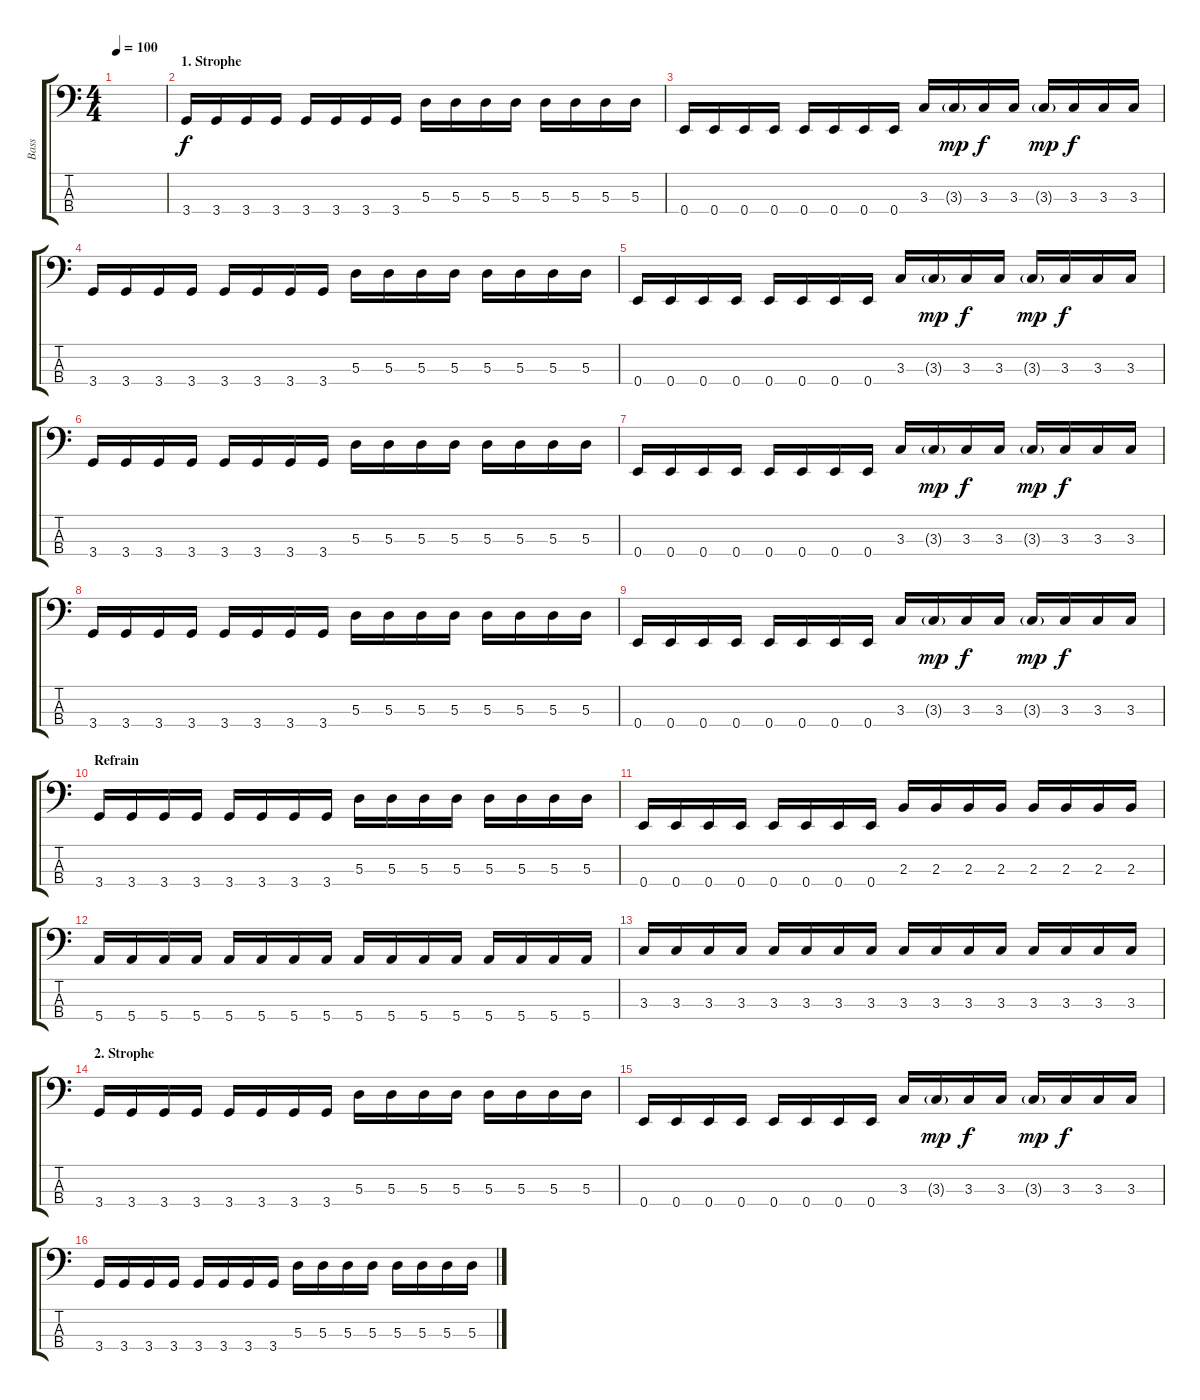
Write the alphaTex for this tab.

\track ("Bass" "Bass") {instrument electricbasspick}
\staff {score tabs}
\tuning (G2 D2 A1 E1) {hide}
\ts (4 4)
\tempo 100
\clef f4
\ks c
|
\section ("" "1. Strophe")
3.4.16 3.4.16 3.4.16 3.4.16 3.4.16 3.4.16 3.4.16 3.4.16 5.3.16 5.3.16 5.3.16 5.3.16 5.3.16 5.3.16 5.3.16 5.3.16 |
0.4.16 0.4.16 0.4.16 0.4.16 0.4.16 0.4.16 0.4.16 0.4.16 3.3.16 3.3{g}.16{dy mp} 3.3.16{dy f} 3.3.16 3.3{g}.16{dy mp} 3.3.16{dy f} 3.3.16 3.3.16 |
3.4.16 3.4.16 3.4.16 3.4.16 3.4.16 3.4.16 3.4.16 3.4.16 5.3.16 5.3.16 5.3.16 5.3.16 5.3.16 5.3.16 5.3.16 5.3.16 |
0.4.16 0.4.16 0.4.16 0.4.16 0.4.16 0.4.16 0.4.16 0.4.16 3.3.16 3.3{g}.16{dy mp} 3.3.16{dy f} 3.3.16 3.3{g}.16{dy mp} 3.3.16{dy f} 3.3.16 3.3.16 |
3.4.16 3.4.16 3.4.16 3.4.16 3.4.16 3.4.16 3.4.16 3.4.16 5.3.16 5.3.16 5.3.16 5.3.16 5.3.16 5.3.16 5.3.16 5.3.16 |
0.4.16 0.4.16 0.4.16 0.4.16 0.4.16 0.4.16 0.4.16 0.4.16 3.3.16 3.3{g}.16{dy mp} 3.3.16{dy f} 3.3.16 3.3{g}.16{dy mp} 3.3.16{dy f} 3.3.16 3.3.16 |
3.4.16 3.4.16 3.4.16 3.4.16 3.4.16 3.4.16 3.4.16 3.4.16 5.3.16 5.3.16 5.3.16 5.3.16 5.3.16 5.3.16 5.3.16 5.3.16 |
0.4.16 0.4.16 0.4.16 0.4.16 0.4.16 0.4.16 0.4.16 0.4.16 3.3.16 3.3{g}.16{dy mp} 3.3.16{dy f} 3.3.16 3.3{g}.16{dy mp} 3.3.16{dy f} 3.3.16 3.3.16 |
\section ("" "Refrain")
3.4.16 3.4.16 3.4.16 3.4.16 3.4.16 3.4.16 3.4.16 3.4.16 5.3.16 5.3.16 5.3.16 5.3.16 5.3.16 5.3.16 5.3.16 5.3.16 |
0.4.16 0.4.16 0.4.16 0.4.16 0.4.16 0.4.16 0.4.16 0.4.16 2.3.16 2.3.16 2.3.16 2.3.16 2.3.16 2.3.16 2.3.16 2.3.16 |
5.4.16 5.4.16 5.4.16 5.4.16 5.4.16 5.4.16 5.4.16 5.4.16 5.4.16 5.4.16 5.4.16 5.4.16 5.4.16 5.4.16 5.4.16 5.4.16 |
3.3.16 3.3.16 3.3.16 3.3.16 3.3.16 3.3.16 3.3.16 3.3.16 3.3.16 3.3.16 3.3.16 3.3.16 3.3.16 3.3.16 3.3.16 3.3.16 |
\section ("" "2. Strophe")
3.4.16 3.4.16 3.4.16 3.4.16 3.4.16 3.4.16 3.4.16 3.4.16 5.3.16 5.3.16 5.3.16 5.3.16 5.3.16 5.3.16 5.3.16 5.3.16 |
0.4.16 0.4.16 0.4.16 0.4.16 0.4.16 0.4.16 0.4.16 0.4.16 3.3.16 3.3{g}.16{dy mp} 3.3.16{dy f} 3.3.16 3.3{g}.16{dy mp} 3.3.16{dy f} 3.3.16 3.3.16 |
3.4.16 3.4.16 3.4.16 3.4.16 3.4.16 3.4.16 3.4.16 3.4.16 5.3.16 5.3.16 5.3.16 5.3.16 5.3.16 5.3.16 5.3.16 5.3.16
